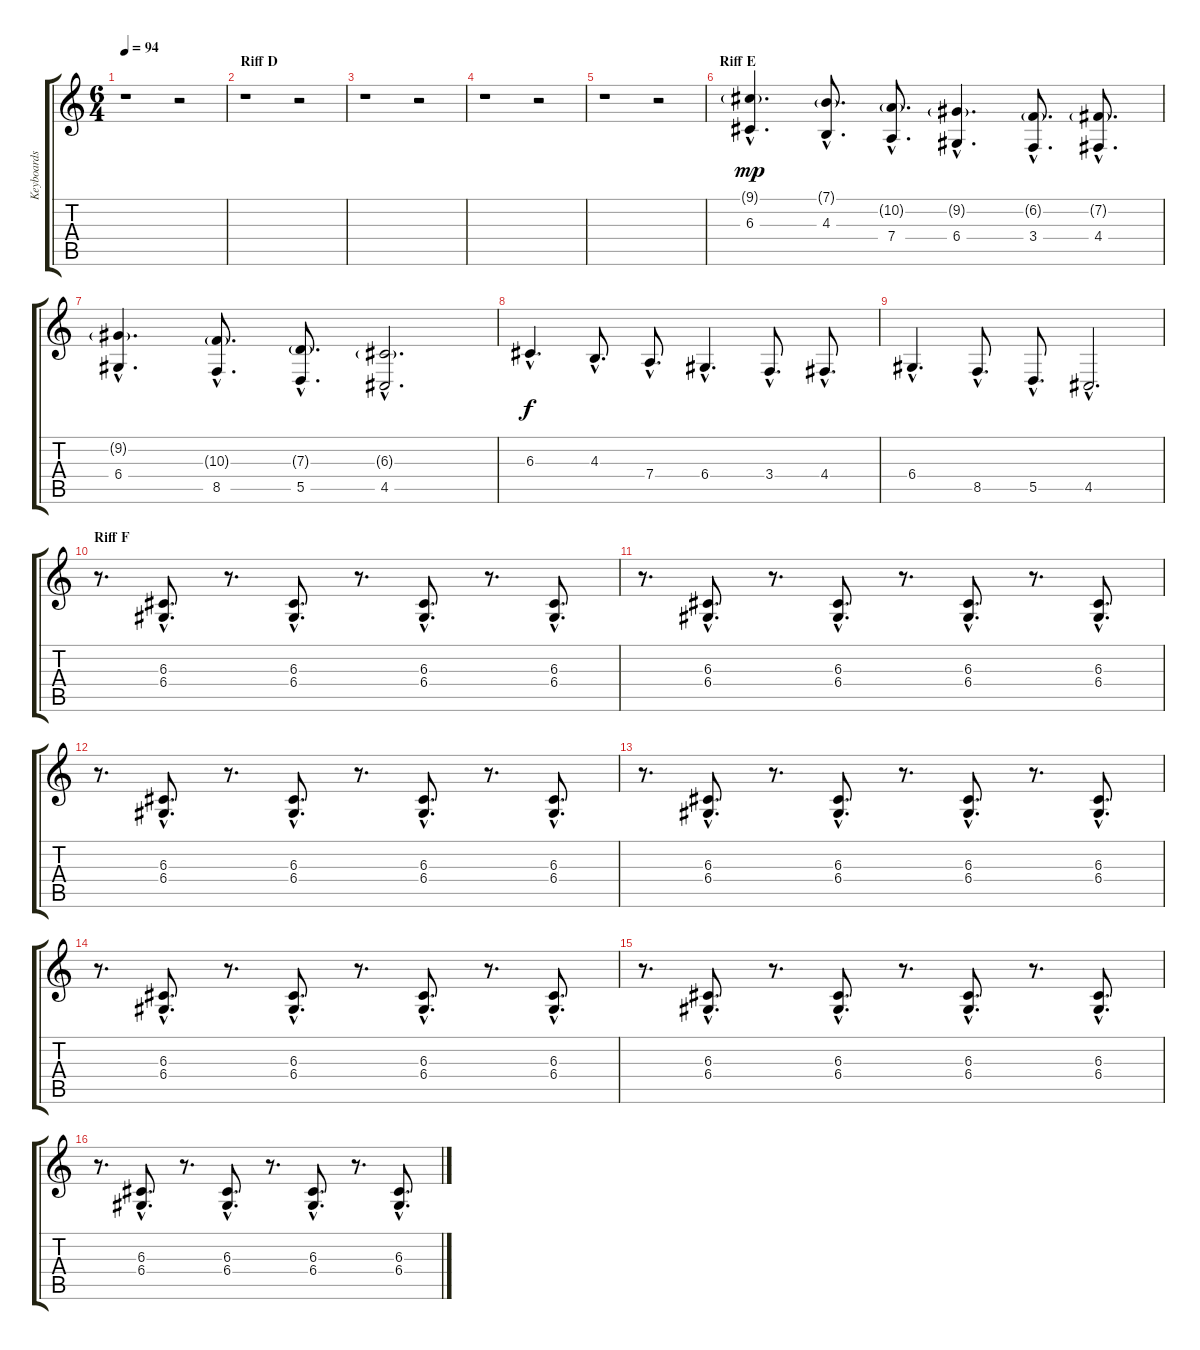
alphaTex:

\track ("Keyboards 2" "Keyboards ") {instrument englishhorn}
\staff {score tabs}
\tuning (E4 B3 G3 D3 A2 E2) {hide}
\ts (6 4)
\tempo 94
\clef g2
\ks c
r.1{dy f} r.2 |
\section ("" "Riff D")
r.1 r.2 |
r.1 r.2 |
r.1 r.2 |
r.1 r.2 |
\section ("" "Riff E")
(9.1{g hac} 6.3{hac}).4{d dy mp} (7.1{g hac} 4.3{hac}).8{d} (10.2{g hac} 7.4{hac}).8{d} (9.2{g hac} 6.4{hac}).4{d} (6.2{g hac} 3.4{hac}).8{d} (7.2{g hac} 4.4{hac}).8{d} |
(9.2{g hac} 6.4{hac}).4{d} (10.3{g hac} 8.5{hac}).8{d} (7.3{g hac} 5.5{hac}).8{d} (6.3{g hac} 4.5{hac}).2{d} |
6.3{hac}.4{d dy f} 4.3{hac}.8{d} 7.4{hac}.8{d} 6.4{hac}.4{d} 3.4{hac}.8{d} 4.4{hac}.8{d} |
6.4{hac}.4{d} 8.5{hac}.8{d} 5.5{hac}.8{d} 4.5{hac}.2{d} |
\section ("" "Riff F")
r.8{d} (6.3{hac} 6.4{hac}).8{d} r.8{d} (6.3{hac} 6.4{hac}).8{d} r.8{d} (6.3{hac} 6.4{hac}).8{d} r.8{d} (6.3{hac} 6.4{hac}).8{d} |
r.8{d} (6.3{hac} 6.4{hac}).8{d} r.8{d} (6.3{hac} 6.4{hac}).8{d} r.8{d} (6.3{hac} 6.4{hac}).8{d} r.8{d} (6.3{hac} 6.4{hac}).8{d} |
r.8{d} (6.3{hac} 6.4{hac}).8{d} r.8{d} (6.3{hac} 6.4{hac}).8{d} r.8{d} (6.3{hac} 6.4{hac}).8{d} r.8{d} (6.3{hac} 6.4{hac}).8{d} |
r.8{d} (6.3{hac} 6.4{hac}).8{d} r.8{d} (6.3{hac} 6.4{hac}).8{d} r.8{d} (6.3{hac} 6.4{hac}).8{d} r.8{d} (6.3{hac} 6.4{hac}).8{d} |
r.8{d} (6.3{hac} 6.4{hac}).8{d} r.8{d} (6.3{hac} 6.4{hac}).8{d} r.8{d} (6.3{hac} 6.4{hac}).8{d} r.8{d} (6.3{hac} 6.4{hac}).8{d} |
r.8{d} (6.3{hac} 6.4{hac}).8{d} r.8{d} (6.3{hac} 6.4{hac}).8{d} r.8{d} (6.3{hac} 6.4{hac}).8{d} r.8{d} (6.3{hac} 6.4{hac}).8{d} |
r.8{d} (6.3{hac} 6.4{hac}).8{d} r.8{d} (6.3{hac} 6.4{hac}).8{d} r.8{d} (6.3{hac} 6.4{hac}).8{d} r.8{d} (6.3{hac} 6.4{hac}).8{d}
